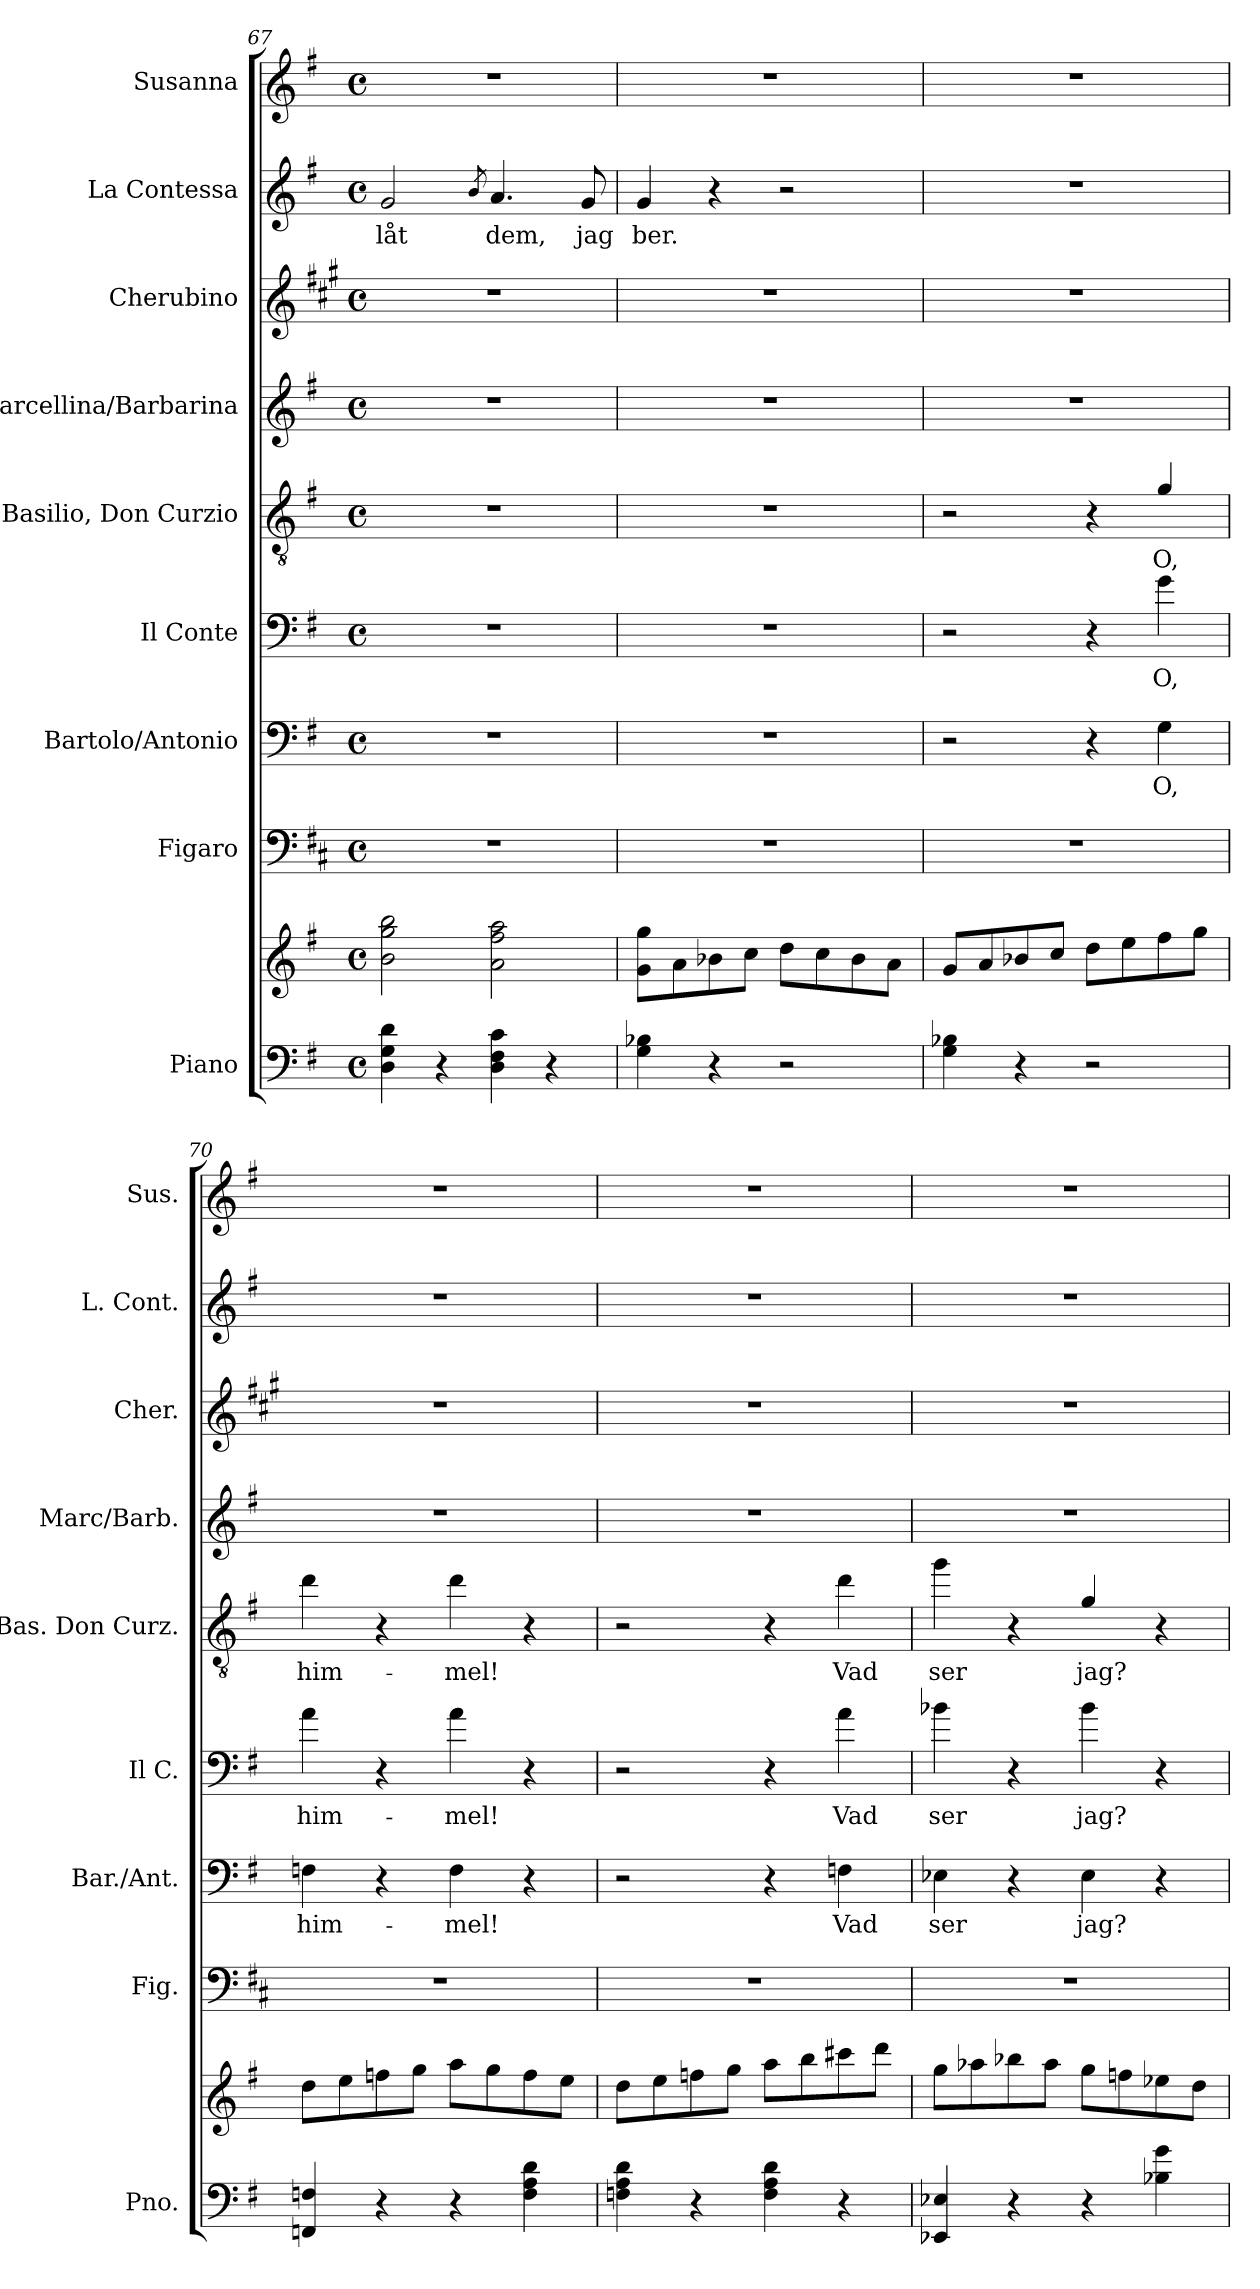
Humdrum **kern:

**kern	**kern	**kern	**kern	**text	**kern	**text	**kern	**text	**kern	**kern	**kern	**text	**kern
*part9	*part9	*part8	*part7	*part7	*part6	*part6	*part5	*part5	*part4	*part3	*part2	*part2	*part1
*staff10	*staff9	*staff8	*staff7	*staff7	*staff6	*staff6	*staff5	*staff5	*staff4	*staff3	*staff2	*staff2	*staff1
*I"Piano	*	*I"Figaro	*I"Bartolo/Antonio	*	*I"Il Conte	*	*I"Basilio, Don Curzio	*	*I"Marcellina/Barbarina	*I"Cherubino	*I"La Contessa	*	*I"Susanna
*I'Pno.	*	*I'Fig.	*I'Bar./Ant.	*	*I'Il C.	*	*I'Bas. Don Curz.	*	*I'Marc/Barb.	*I'Cher.	*I'L. Cont.	*	*I'Sus.
*clefF4	*clefG2	*clefF4	*clefF4	*	*clefF4	*	*clefGv2	*	*clefG2	*clefG2	*clefG2	*	*clefG2
*	*	*ITrd4c7	*	*	*ITrd8c14	*	*ITrd8c14	*	*	*ITrd1c2	*	*	*
*k[f#]	*k[f#]	*k[f#]	*k[f#]	*	*k[f#]	*	*k[f#]	*	*k[f#]	*k[f#]	*k[f#]	*	*k[f#]
*M4/4	*M4/4	*M4/4	*M4/4	*	*M4/4	*	*M4/4	*	*M4/4	*M4/4	*M4/4	*	*M4/4
*met(c)	*met(c)	*met(c)	*met(c)	*	*met(c)	*	*met(c)	*	*met(c)	*met(c)	*met(c)	*	*met(c)
=67	=67	=67	=67	=67	=67	=67	=67	=67	=67	=67	=67	=67	=67
!	!	!	!	!	!	!	!	!	!	!	!	!LO:LY:b	!
4D\ 4G\ 4d\	2b\ 2gg\ 2bb\	1r	1r	.	1r	.	1r	.	1r	1r	2g/	-låt	1r
4r	.	.	.	.	.	.	.	.	.	.	.	.	.
.	.	.	.	.	.	.	.	.	.	.	8qb/	.	.
!	!	!	!	!	!	!	!	!	!	!	!	!LO:LY:b	!
4D\ 4F#\ 4c\	2a\ 2ff#\ 2aa\	.	.	.	.	.	.	.	.	.	4.a/	dem,	.
4r	.	.	.	.	.	.	.	.	.	.	.	.	.
!	!	!	!	!	!	!	!	!	!	!	!	!LO:LY:b	!
.	.	.	.	.	.	.	.	.	.	.	8g/	jag	.
=68	=68	=68	=68	=68	=68	=68	=68	=68	=68	=68	=68	=68	=68
!	!	!	!	!	!	!	!	!	!	!	!	!LO:LY:b	!
4G\ 4B-X\	8g\ 8gg\L	1r	1r	.	1r	.	1r	.	1r	1r	4g/	ber.	1r
.	8a\	.	.	.	.	.	.	.	.	.	.	.	.
4r	8b-X\	.	.	.	.	.	.	.	.	.	4r	.	.
.	8cc\J	.	.	.	.	.	.	.	.	.	.	.	.
2r	8dd\L	.	.	.	.	.	.	.	.	.	2r	.	.
.	8cc\	.	.	.	.	.	.	.	.	.	.	.	.
.	8b-\	.	.	.	.	.	.	.	.	.	.	.	.
.	8a\J	.	.	.	.	.	.	.	.	.	.	.	.
!!LO:PB:g=z
=69	=69	=69	=69	=69	=69	=69	=69	=69	=69	=69	=69	=69	=69
4G\ 4B-X\	8g/L	1r	2r	.	2r	.	2r	.	1r	1r	1r	.	1r
.	8a/	.	.	.	.	.	.	.	.	.	.	.	.
4r	8b-X/	.	.	.	.	.	.	.	.	.	.	.	.
.	8cc/J	.	.	.	.	.	.	.	.	.	.	.	.
2r	8dd\L	.	4r	.	4r	.	4r	.	.	.	.	.	.
.	8ee\	.	.	.	.	.	.	.	.	.	.	.	.
!	!	!	!	!LO:LY:b	!	!LO:LY:b	!	!LO:LY:b	!	!	!	!	!
.	8ff#\	.	4G\	O,	4G\	O,	4G/	O,	.	.	.	.	.
.	8gg\J	.	.	.	.	.	.	.	.	.	.	.	.
=70	=70	=70	=70	=70	=70	=70	=70	=70	=70	=70	=70	=70	=70
!	!	!	!	!LO:LY:b	!	!LO:LY:b	!	!LO:LY:b	!	!	!	!	!
4FFn/ 4Fn/	8dd\L	1r	4Fn\	him-	4A\	him-	4d\	him-	1r	1r	1r	.	1r
.	8ee\	.	.	.	.	.	.	.	.	.	.	.	.
4r	8ffn\	.	4r	.	4r	.	4r	.	.	.	.	.	.
.	8gg\J	.	.	.	.	.	.	.	.	.	.	.	.
!	!	!	!	!LO:LY:b	!	!LO:LY:b	!	!LO:LY:b	!	!	!	!	!
4r	8aa\L	.	4F\	-mel!	4A\	-mel!	4d\	-mel!	.	.	.	.	.
.	8gg\	.	.	.	.	.	.	.	.	.	.	.	.
4F\ 4A\ 4d\	8ff\	.	4r	.	4r	.	4r	.	.	.	.	.	.
.	8ee\J	.	.	.	.	.	.	.	.	.	.	.	.
=71	=71	=71	=71	=71	=71	=71	=71	=71	=71	=71	=71	=71	=71
4Fn\ 4A\ 4d\	8dd\L	1r	2r	.	2r	.	2r	.	1r	1r	1r	.	1r
.	8ee\	.	.	.	.	.	.	.	.	.	.	.	.
4r	8ffn\	.	.	.	.	.	.	.	.	.	.	.	.
.	8gg\J	.	.	.	.	.	.	.	.	.	.	.	.
4F\ 4A\ 4d\	8aa\L	.	4r	.	4r	.	4r	.	.	.	.	.	.
.	8bb\	.	.	.	.	.	.	.	.	.	.	.	.
!	!	!	!	!LO:LY:b	!	!LO:LY:b	!	!LO:LY:b	!	!	!	!	!
4r	8ccc#X\	.	4Fn\	Vad	4A\	Vad	4d\	Vad	.	.	.	.	.
.	8ddd\J	.	.	.	.	.	.	.	.	.	.	.	.
!!LO:PB:g=z
=72	=72	=72	=72	=72	=72	=72	=72	=72	=72	=72	=72	=72	=72
!	!	!	!	!LO:LY:b	!	!LO:LY:b	!	!LO:LY:b	!	!	!	!	!
4EE-X/ 4E-X/	8gg\L	1r	4E-X\	ser	4B-X\	ser	4g\	ser	1r	1r	1r	.	1r
.	8aa-X\	.	.	.	.	.	.	.	.	.	.	.	.
4r	8bb-X\	.	4r	.	4r	.	4r	.	.	.	.	.	.
.	8aa-\J	.	.	.	.	.	.	.	.	.	.	.	.
!	!	!	!	!LO:LY:b	!	!LO:LY:b	!	!LO:LY:b	!	!	!	!	!
4r	8gg\L	.	4E-\	jag?	4B-\	jag?	4G/	jag?	.	.	.	.	.
.	8ffn\	.	.	.	.	.	.	.	.	.	.	.	.
4B-X\ 4g\	8ee-X\	.	4r	.	4r	.	4r	.	.	.	.	.	.
.	8dd\J	.	.	.	.	.	.	.	.	.	.	.	.
=	=	=	=	=	=	=	=	=	=	=	=	=	=
*-	*-	*-	*-	*-	*-	*-	*-	*-	*-	*-	*-	*-	*-
